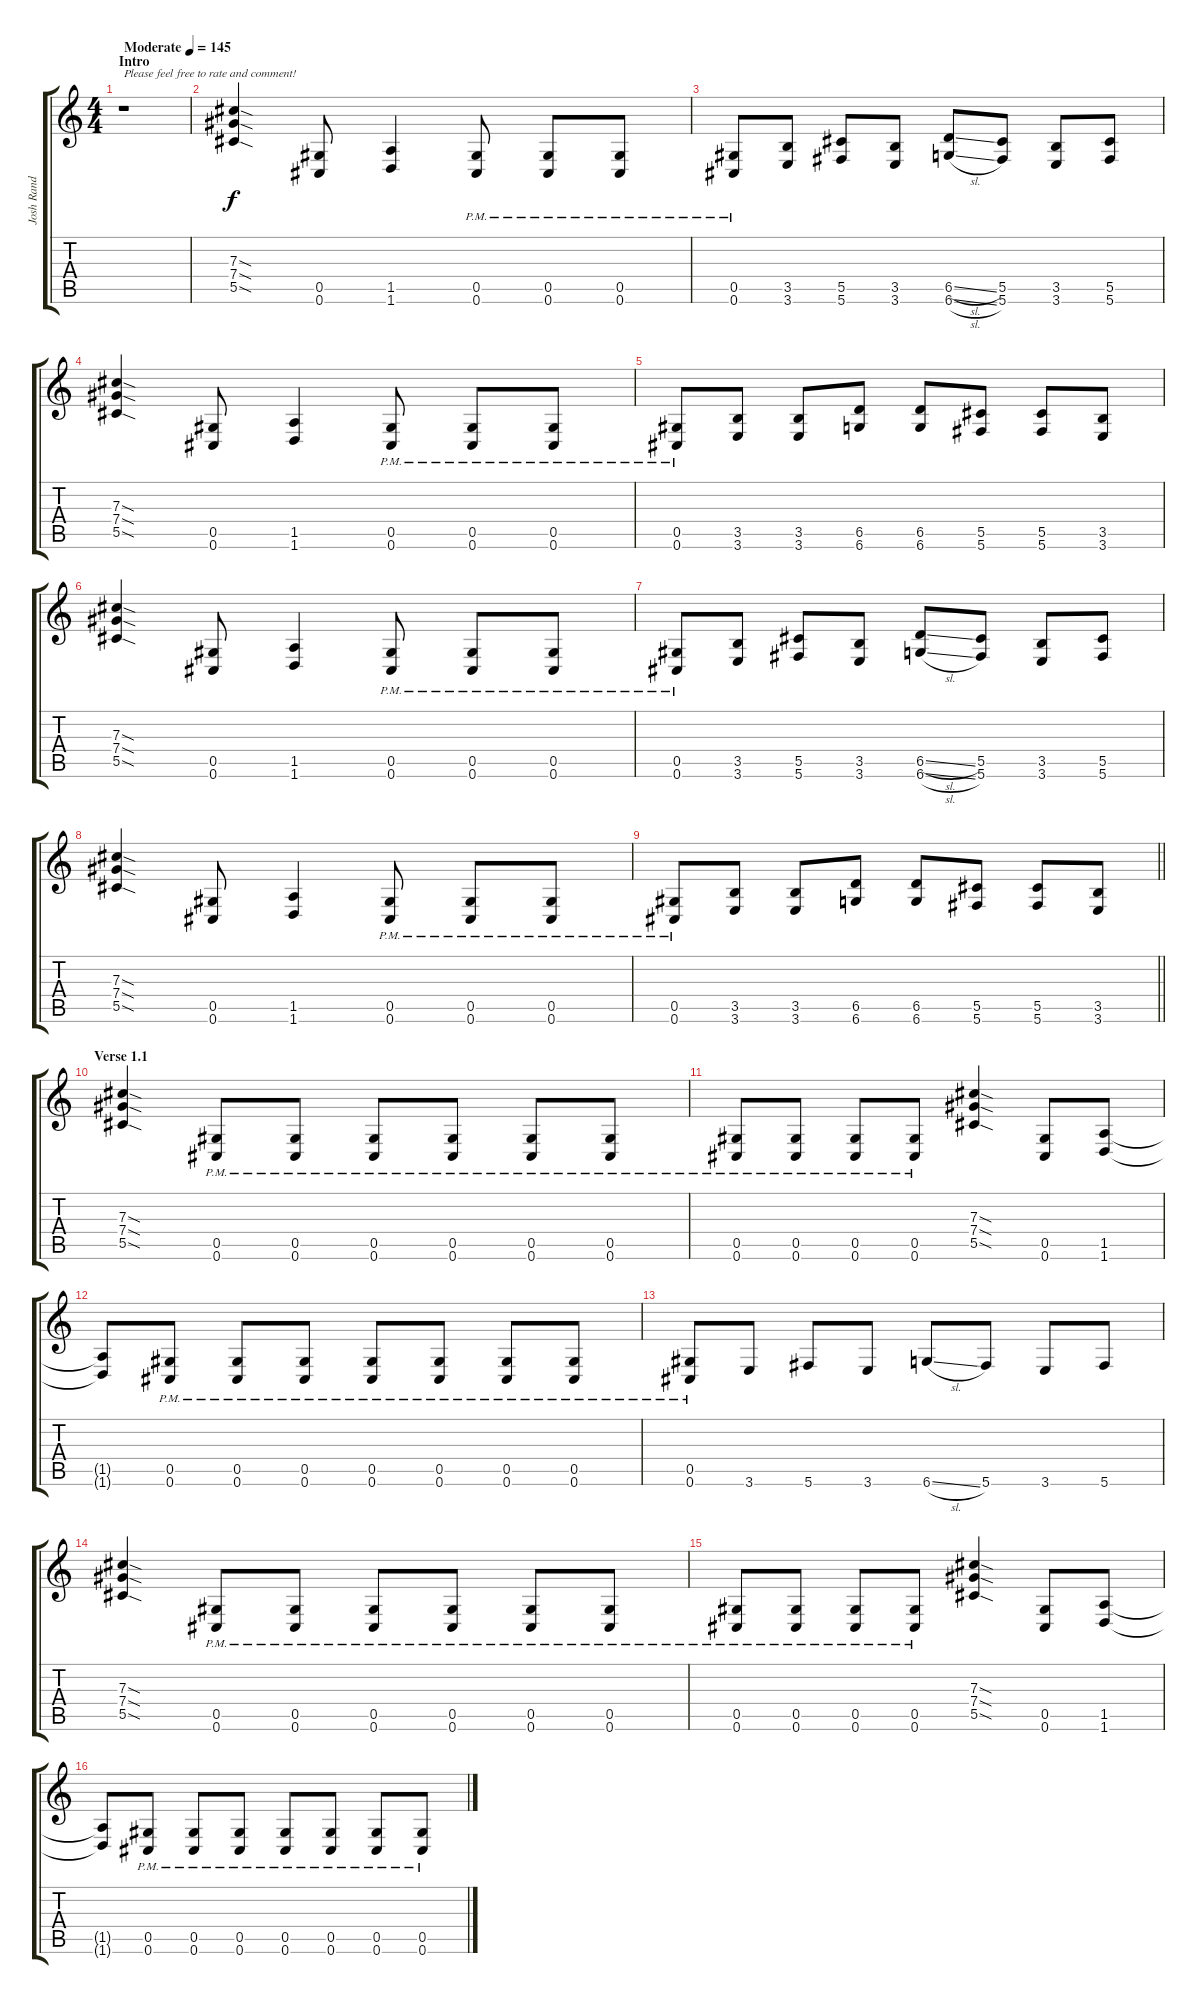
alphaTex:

\track ("Josh Rand" "Josh Rand") {instrument overdrivenguitar}
\staff {score tabs}
\tuning (Eb4 Bb3 Gb3 Db3 Ab2 Db2) {hide}
\ts (4 4)
\section ("" "Intro")
\tempo (145 "Moderate")
\clef g2
\ks c
r.1{txt "Please feel free to rate and comment!" dy f instrument overdrivenguitar} |
(7.3{sod} 7.4{sod} 5.5{sod}).4 (0.5 0.6).8 (1.5 1.6).4 (0.5{pm} 0.6{pm}).8 (0.5{pm} 0.6{pm}).8 (0.5{pm} 0.6{pm}).8 |
(0.5{pm} 0.6{pm}).8 (3.5 3.6).8 (5.5 5.6).8 (3.5 3.6).8 (6.5{sl} 6.6{sl}).8 (5.5 5.6).8 (3.5 3.6).8 (5.5 5.6).8 |
(7.3{sod} 7.4{sod} 5.5{sod}).4 (0.5 0.6).8 (1.5 1.6).4 (0.5{pm} 0.6{pm}).8 (0.5{pm} 0.6{pm}).8 (0.5{pm} 0.6{pm}).8 |
(0.5{pm} 0.6{pm}).8 (3.5 3.6).8 (3.5 3.6).8 (6.5 6.6).8 (6.5 6.6).8 (5.5 5.6).8 (5.5 5.6).8 (3.5 3.6).8 |
(7.3{sod} 7.4{sod} 5.5{sod}).4 (0.5 0.6).8 (1.5 1.6).4 (0.5{pm} 0.6{pm}).8 (0.5{pm} 0.6{pm}).8 (0.5{pm} 0.6{pm}).8 |
(0.5{pm} 0.6{pm}).8 (3.5 3.6).8 (5.5 5.6).8 (3.5 3.6).8 (6.5{sl} 6.6{sl}).8 (5.5 5.6).8 (3.5 3.6).8 (5.5 5.6).8 |
(7.3{sod} 7.4{sod} 5.5{sod}).4 (0.5 0.6).8 (1.5 1.6).4 (0.5{pm} 0.6{pm}).8 (0.5{pm} 0.6{pm}).8 (0.5{pm} 0.6{pm}).8 |
\barLineRight lightlight
(0.5{pm} 0.6{pm}).8 (3.5 3.6).8 (3.5 3.6).8 (6.5 6.6).8 (6.5 6.6).8 (5.5 5.6).8 (5.5 5.6).8 (3.5 3.6).8 |
\section ("" "Verse 1.1")
(7.3{sod} 7.4{sod} 5.5{sod}).4 (0.5{pm} 0.6{pm}).8 (0.5{pm} 0.6{pm}).8 (0.5{pm} 0.6{pm}).8 (0.5{pm} 0.6{pm}).8 (0.5{pm} 0.6{pm}).8 (0.5{pm} 0.6{pm}).8 |
(0.5{pm} 0.6{pm}).8 (0.5{pm} 0.6{pm}).8 (0.5{pm} 0.6{pm}).8 (0.5{pm} 0.6{pm}).8 (7.3{sod} 7.4{sod} 5.5{sod}).4 (0.5 0.6).8 (1.5 1.6).8 |
(1.5{t} 1.6{t}).8 (0.5{pm} 0.6{pm}).8 (0.5{pm} 0.6{pm}).8 (0.5{pm} 0.6{pm}).8 (0.5{pm} 0.6{pm}).8 (0.5{pm} 0.6{pm}).8 (0.5{pm} 0.6{pm}).8 (0.5{pm} 0.6{pm}).8 |
(0.5{pm} 0.6{pm}).8 3.6.8 5.6.8 3.6.8 6.6{sl}.8 5.6.8 3.6.8 5.6.8 |
(7.3{sod} 7.4{sod} 5.5{sod}).4 (0.5{pm} 0.6{pm}).8 (0.5{pm} 0.6{pm}).8 (0.5{pm} 0.6{pm}).8 (0.5{pm} 0.6{pm}).8 (0.5{pm} 0.6{pm}).8 (0.5{pm} 0.6{pm}).8 |
(0.5{pm} 0.6{pm}).8 (0.5{pm} 0.6{pm}).8 (0.5{pm} 0.6{pm}).8 (0.5{pm} 0.6{pm}).8 (7.3{sod} 7.4{sod} 5.5{sod}).4 (0.5 0.6).8 (1.5 1.6).8 |
(1.5{t} 1.6{t}).8 (0.5{pm} 0.6{pm}).8 (0.5{pm} 0.6{pm}).8 (0.5{pm} 0.6{pm}).8 (0.5{pm} 0.6{pm}).8 (0.5{pm} 0.6{pm}).8 (0.5{pm} 0.6{pm}).8 (0.5{pm} 0.6{pm}).8
